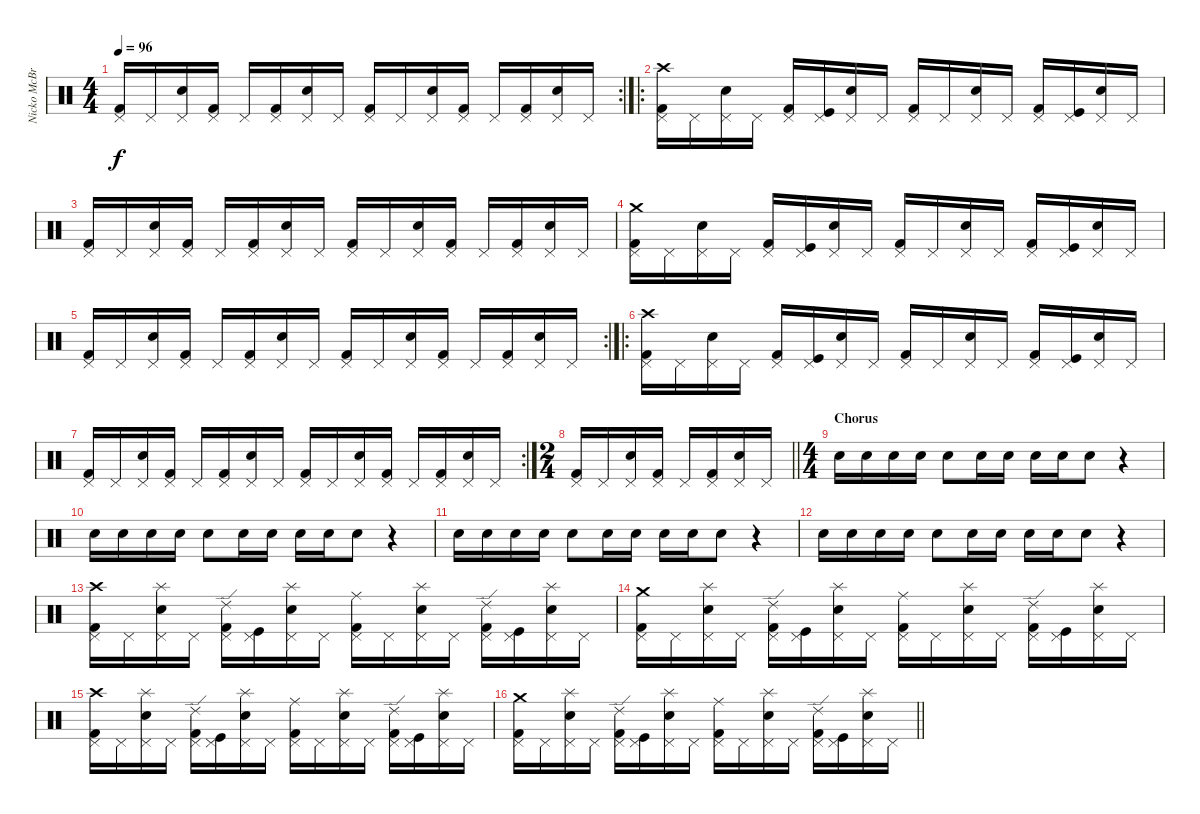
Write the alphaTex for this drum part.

\track ("Nicko McBrain" "Nicko McBr") {instrument percussion}
\staff {score}
\articulation defaults
\rc 2
\ts (4 4)
\tempo 96
\clef neutral
\ks c
("Kick (hit) 2" "Pedal Hi-Hat (hit)").16{dy f} "Pedal Hi-Hat (hit)".16 ("Snare (hit) 2" "Pedal Hi-Hat (hit)").16 ("Kick (hit) 2" "Pedal Hi-Hat (hit)").16 "Pedal Hi-Hat (hit)".16 ("Kick (hit) 2" "Pedal Hi-Hat (hit)").16 ("Snare (hit) 2" "Pedal Hi-Hat (hit)").16 "Pedal Hi-Hat (hit)".16 ("Kick (hit) 2" "Pedal Hi-Hat (hit)").16 "Pedal Hi-Hat (hit)".16 ("Snare (hit) 2" "Pedal Hi-Hat (hit)").16 ("Kick (hit) 2" "Pedal Hi-Hat (hit)").16 "Pedal Hi-Hat (hit)".16 ("Kick (hit) 2" "Pedal Hi-Hat (hit)").16 ("Snare (hit) 2" "Pedal Hi-Hat (hit)").16 "Pedal Hi-Hat (hit)".16 |
\ro
("Kick (hit) 2" "Pedal Hi-Hat (hit)" "Crash high (hit)").16 "Pedal Hi-Hat (hit)".16 ("Snare (hit) 2" "Pedal Hi-Hat (hit)").16 "Pedal Hi-Hat (hit)".16 ("Kick (hit) 2" "Pedal Hi-Hat (hit)").16 ("Kick (hit)" "Pedal Hi-Hat (hit)").16 ("Snare (hit) 2" "Pedal Hi-Hat (hit)").16 "Pedal Hi-Hat (hit)".16 ("Kick (hit) 2" "Pedal Hi-Hat (hit)").16 "Pedal Hi-Hat (hit)".16 ("Snare (hit) 2" "Pedal Hi-Hat (hit)").16 "Pedal Hi-Hat (hit)".16 ("Kick (hit) 2" "Pedal Hi-Hat (hit)").16 ("Kick (hit)" "Pedal Hi-Hat (hit)").16 ("Snare (hit) 2" "Pedal Hi-Hat (hit)").16 "Pedal Hi-Hat (hit)".16 |
("Kick (hit) 2" "Pedal Hi-Hat (hit)").16 "Pedal Hi-Hat (hit)".16 ("Snare (hit) 2" "Pedal Hi-Hat (hit)").16 ("Kick (hit) 2" "Pedal Hi-Hat (hit)").16 "Pedal Hi-Hat (hit)".16 ("Kick (hit) 2" "Pedal Hi-Hat (hit)").16 ("Snare (hit) 2" "Pedal Hi-Hat (hit)").16 "Pedal Hi-Hat (hit)".16 ("Kick (hit) 2" "Pedal Hi-Hat (hit)").16 "Pedal Hi-Hat (hit)".16 ("Snare (hit) 2" "Pedal Hi-Hat (hit)").16 ("Kick (hit) 2" "Pedal Hi-Hat (hit)").16 "Pedal Hi-Hat (hit)".16 ("Kick (hit) 2" "Pedal Hi-Hat (hit)").16 ("Snare (hit) 2" "Pedal Hi-Hat (hit)").16 "Pedal Hi-Hat (hit)".16 |
("Kick (hit) 2" "Pedal Hi-Hat (hit)" "Crash medium (hit)").16 "Pedal Hi-Hat (hit)".16 ("Snare (hit) 2" "Pedal Hi-Hat (hit)").16 "Pedal Hi-Hat (hit)".16 ("Kick (hit) 2" "Pedal Hi-Hat (hit)").16 ("Kick (hit)" "Pedal Hi-Hat (hit)").16 ("Snare (hit) 2" "Pedal Hi-Hat (hit)").16 "Pedal Hi-Hat (hit)".16 ("Kick (hit) 2" "Pedal Hi-Hat (hit)").16 "Pedal Hi-Hat (hit)".16 ("Snare (hit) 2" "Pedal Hi-Hat (hit)").16 "Pedal Hi-Hat (hit)".16 ("Kick (hit) 2" "Pedal Hi-Hat (hit)").16 ("Kick (hit)" "Pedal Hi-Hat (hit)").16 ("Snare (hit) 2" "Pedal Hi-Hat (hit)").16 "Pedal Hi-Hat (hit)".16 |
\rc 2
("Kick (hit) 2" "Pedal Hi-Hat (hit)").16 "Pedal Hi-Hat (hit)".16 ("Snare (hit) 2" "Pedal Hi-Hat (hit)").16 ("Kick (hit) 2" "Pedal Hi-Hat (hit)").16 "Pedal Hi-Hat (hit)".16 ("Kick (hit) 2" "Pedal Hi-Hat (hit)").16 ("Snare (hit) 2" "Pedal Hi-Hat (hit)").16 "Pedal Hi-Hat (hit)".16 ("Kick (hit) 2" "Pedal Hi-Hat (hit)").16 "Pedal Hi-Hat (hit)".16 ("Snare (hit) 2" "Pedal Hi-Hat (hit)").16 ("Kick (hit) 2" "Pedal Hi-Hat (hit)").16 "Pedal Hi-Hat (hit)".16 ("Kick (hit) 2" "Pedal Hi-Hat (hit)").16 ("Snare (hit) 2" "Pedal Hi-Hat (hit)").16 "Pedal Hi-Hat (hit)".16 |
\ro
("Kick (hit) 2" "Pedal Hi-Hat (hit)" "Crash high (hit)").16 "Pedal Hi-Hat (hit)".16 ("Snare (hit) 2" "Pedal Hi-Hat (hit)").16 "Pedal Hi-Hat (hit)".16 ("Kick (hit) 2" "Pedal Hi-Hat (hit)").16 ("Kick (hit)" "Pedal Hi-Hat (hit)").16 ("Snare (hit) 2" "Pedal Hi-Hat (hit)").16 "Pedal Hi-Hat (hit)".16 ("Kick (hit) 2" "Pedal Hi-Hat (hit)").16 "Pedal Hi-Hat (hit)".16 ("Snare (hit) 2" "Pedal Hi-Hat (hit)").16 "Pedal Hi-Hat (hit)".16 ("Kick (hit) 2" "Pedal Hi-Hat (hit)").16 ("Kick (hit)" "Pedal Hi-Hat (hit)").16 ("Snare (hit) 2" "Pedal Hi-Hat (hit)").16 "Pedal Hi-Hat (hit)".16 |
\rc 2
("Kick (hit) 2" "Pedal Hi-Hat (hit)").16 "Pedal Hi-Hat (hit)".16 ("Snare (hit) 2" "Pedal Hi-Hat (hit)").16 ("Kick (hit) 2" "Pedal Hi-Hat (hit)").16 "Pedal Hi-Hat (hit)".16 ("Kick (hit) 2" "Pedal Hi-Hat (hit)").16 ("Snare (hit) 2" "Pedal Hi-Hat (hit)").16 "Pedal Hi-Hat (hit)".16 ("Kick (hit) 2" "Pedal Hi-Hat (hit)").16 "Pedal Hi-Hat (hit)".16 ("Snare (hit) 2" "Pedal Hi-Hat (hit)").16 ("Kick (hit) 2" "Pedal Hi-Hat (hit)").16 "Pedal Hi-Hat (hit)".16 ("Kick (hit) 2" "Pedal Hi-Hat (hit)").16 ("Snare (hit) 2" "Pedal Hi-Hat (hit)").16 "Pedal Hi-Hat (hit)".16 |
\ts (2 4)
\barLineRight lightlight
("Kick (hit) 2" "Pedal Hi-Hat (hit)").16 "Pedal Hi-Hat (hit)".16 ("Snare (hit) 2" "Pedal Hi-Hat (hit)").16 ("Kick (hit) 2" "Pedal Hi-Hat (hit)").16 "Pedal Hi-Hat (hit)".16 ("Kick (hit) 2" "Pedal Hi-Hat (hit)").16 ("Snare (hit) 2" "Pedal Hi-Hat (hit)").16 "Pedal Hi-Hat (hit)".16 |
\ts (4 4)
\section ("" "Chorus")
"Snare (hit) 2".16 "Snare (hit) 2".16 "Snare (hit) 2".16 "Snare (hit) 2".16 "Snare (hit) 2".8 "Snare (hit) 2".16 "Snare (hit) 2".16 "Snare (hit) 2".16 "Snare (hit) 2".16 "Snare (hit) 2".8 r.4 |
"Snare (hit) 2".16 "Snare (hit) 2".16 "Snare (hit) 2".16 "Snare (hit) 2".16 "Snare (hit) 2".8 "Snare (hit) 2".16 "Snare (hit) 2".16 "Snare (hit) 2".16 "Snare (hit) 2".16 "Snare (hit) 2".8 r.4 |
"Snare (hit) 2".16 "Snare (hit) 2".16 "Snare (hit) 2".16 "Snare (hit) 2".16 "Snare (hit) 2".8 "Snare (hit) 2".16 "Snare (hit) 2".16 "Snare (hit) 2".16 "Snare (hit) 2".16 "Snare (hit) 2".8 r.4 |
"Snare (hit) 2".16 "Snare (hit) 2".16 "Snare (hit) 2".16 "Snare (hit) 2".16 "Snare (hit) 2".8 "Snare (hit) 2".16 "Snare (hit) 2".16 "Snare (hit) 2".16 "Snare (hit) 2".16 "Snare (hit) 2".8 r.4 |
("Kick (hit) 2" "Pedal Hi-Hat (hit)" "Crash high (hit)").16 "Pedal Hi-Hat (hit)".16 ("Snare (hit) 2" "Pedal Hi-Hat (hit)" "Splash (hit)").16 "Pedal Hi-Hat (hit)".16 ("Kick (hit) 2" "Pedal Hi-Hat (hit)" "Ride (edge) 2").16 ("Kick (hit)" "Pedal Hi-Hat (hit)").16 ("Snare (hit) 2" "Pedal Hi-Hat (hit)" "Splash (hit)").16 "Pedal Hi-Hat (hit)".16 ("Kick (hit) 2" "Pedal Hi-Hat (hit)" "Ride (middle)").16 "Pedal Hi-Hat (hit)".16 ("Snare (hit) 2" "Pedal Hi-Hat (hit)" "Splash (hit)").16 "Pedal Hi-Hat (hit)".16 ("Kick (hit) 2" "Pedal Hi-Hat (hit)" "Ride (edge) 2").16 ("Kick (hit)" "Pedal Hi-Hat (hit)").16 ("Snare (hit) 2" "Pedal Hi-Hat (hit)" "Splash (hit)").16 "Pedal Hi-Hat (hit)".16 |
("Kick (hit) 2" "Pedal Hi-Hat (hit)" "Crash medium (hit)").16 "Pedal Hi-Hat (hit)".16 ("Snare (hit) 2" "Pedal Hi-Hat (hit)" "Splash (hit)").16 "Pedal Hi-Hat (hit)".16 ("Kick (hit) 2" "Pedal Hi-Hat (hit)" "Ride (edge) 2").16 ("Kick (hit)" "Pedal Hi-Hat (hit)").16 ("Snare (hit) 2" "Pedal Hi-Hat (hit)" "Splash (hit)").16 "Pedal Hi-Hat (hit)".16 ("Kick (hit) 2" "Pedal Hi-Hat (hit)" "Ride (middle)").16 "Pedal Hi-Hat (hit)".16 ("Snare (hit) 2" "Pedal Hi-Hat (hit)" "Splash (hit)").16 "Pedal Hi-Hat (hit)".16 ("Kick (hit) 2" "Pedal Hi-Hat (hit)" "Ride (edge) 2").16 ("Kick (hit)" "Pedal Hi-Hat (hit)").16 ("Snare (hit) 2" "Pedal Hi-Hat (hit)" "Splash (hit)").16 "Pedal Hi-Hat (hit)".16 |
("Kick (hit) 2" "Pedal Hi-Hat (hit)" "Crash high (hit)").16 "Pedal Hi-Hat (hit)".16 ("Snare (hit) 2" "Pedal Hi-Hat (hit)" "Splash (hit)").16 "Pedal Hi-Hat (hit)".16 ("Kick (hit) 2" "Pedal Hi-Hat (hit)" "Ride (edge) 2").16 ("Kick (hit)" "Pedal Hi-Hat (hit)").16 ("Snare (hit) 2" "Pedal Hi-Hat (hit)" "Splash (hit)").16 "Pedal Hi-Hat (hit)".16 ("Kick (hit) 2" "Pedal Hi-Hat (hit)" "Ride (middle)").16 "Pedal Hi-Hat (hit)".16 ("Snare (hit) 2" "Pedal Hi-Hat (hit)" "Splash (hit)").16 "Pedal Hi-Hat (hit)".16 ("Kick (hit) 2" "Pedal Hi-Hat (hit)" "Ride (edge) 2").16 ("Kick (hit)" "Pedal Hi-Hat (hit)").16 ("Snare (hit) 2" "Pedal Hi-Hat (hit)" "Splash (hit)").16 "Pedal Hi-Hat (hit)".16 |
\barLineRight lightlight
("Kick (hit) 2" "Pedal Hi-Hat (hit)" "Crash medium (hit)").16 "Pedal Hi-Hat (hit)".16 ("Snare (hit) 2" "Pedal Hi-Hat (hit)" "Splash (hit)").16 "Pedal Hi-Hat (hit)".16 ("Kick (hit) 2" "Pedal Hi-Hat (hit)" "Ride (edge) 2").16 ("Kick (hit)" "Pedal Hi-Hat (hit)").16 ("Snare (hit) 2" "Pedal Hi-Hat (hit)" "Splash (hit)").16 "Pedal Hi-Hat (hit)".16 ("Kick (hit) 2" "Pedal Hi-Hat (hit)" "Ride (middle)").16 "Pedal Hi-Hat (hit)".16 ("Snare (hit) 2" "Pedal Hi-Hat (hit)" "Splash (hit)").16 "Pedal Hi-Hat (hit)".16 ("Kick (hit) 2" "Pedal Hi-Hat (hit)" "Ride (edge) 2").16 ("Kick (hit)" "Pedal Hi-Hat (hit)").16 ("Snare (hit) 2" "Pedal Hi-Hat (hit)" "Splash (hit)").16 "Pedal Hi-Hat (hit)".16
